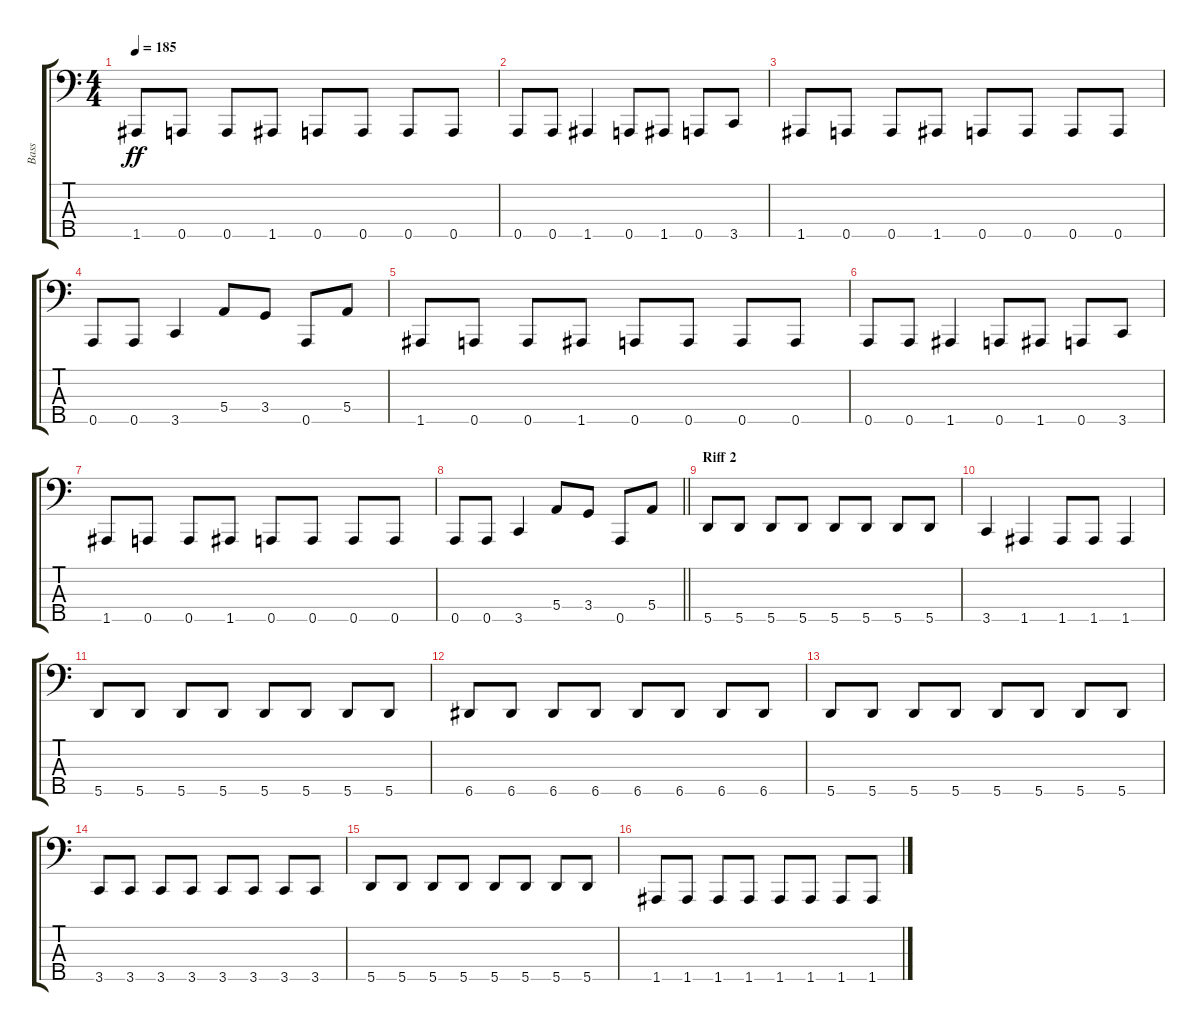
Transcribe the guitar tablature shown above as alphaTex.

\track ("Bass" "Bass") {instrument electricbasspick}
\staff {score tabs}
\tuning (G2 D2 A1 E1 A0) {hide}
\ts (4 4)
\tempo 185
\clef f4
\ks c
1.5.8{dy ff} 0.5.8 0.5.8 1.5.8 0.5.8 0.5.8 0.5.8 0.5.8 |
0.5.8 0.5.8 1.5.4 0.5.8 1.5.8 0.5.8 3.5.8 |
1.5.8 0.5.8 0.5.8 1.5.8 0.5.8 0.5.8 0.5.8 0.5.8 |
0.5.8 0.5.8 3.5.4 5.4.8 3.4.8 0.5.8 5.4.8 |
1.5.8 0.5.8 0.5.8 1.5.8 0.5.8 0.5.8 0.5.8 0.5.8 |
0.5.8 0.5.8 1.5.4 0.5.8 1.5.8 0.5.8 3.5.8 |
1.5.8 0.5.8 0.5.8 1.5.8 0.5.8 0.5.8 0.5.8 0.5.8 |
\barLineRight lightlight
0.5.8 0.5.8 3.5.4 5.4.8 3.4.8 0.5.8 5.4.8 |
\section ("" "Riff 2")
5.5.8 5.5.8 5.5.8 5.5.8 5.5.8 5.5.8 5.5.8 5.5.8 |
3.5.4 1.5.4 1.5.8 1.5.8 1.5.4 |
5.5.8 5.5.8 5.5.8 5.5.8 5.5.8 5.5.8 5.5.8 5.5.8 |
6.5.8 6.5.8 6.5.8 6.5.8 6.5.8 6.5.8 6.5.8 6.5.8 |
5.5.8 5.5.8 5.5.8 5.5.8 5.5.8 5.5.8 5.5.8 5.5.8 |
3.5.8 3.5.8 3.5.8 3.5.8 3.5.8 3.5.8 3.5.8 3.5.8 |
5.5.8 5.5.8 5.5.8 5.5.8 5.5.8 5.5.8 5.5.8 5.5.8 |
1.5.8 1.5.8 1.5.8 1.5.8 1.5.8 1.5.8 1.5.8 1.5.8
